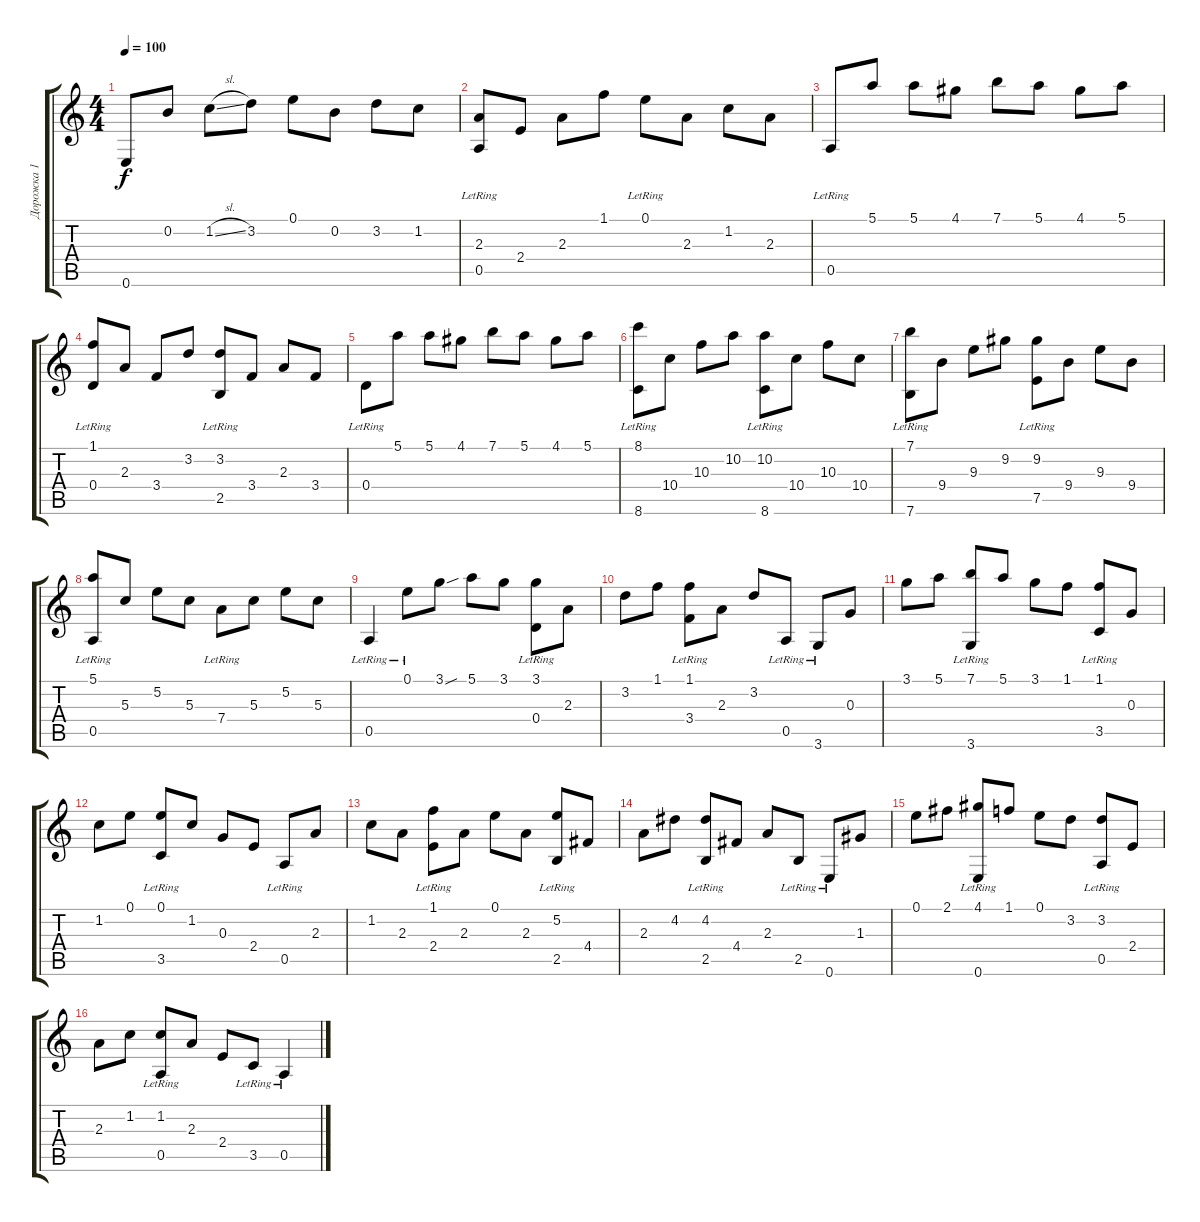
\track ("Дорожка 1" "Дорожка 1") {instrument electricguitarjazz}
\staff {score tabs}
\tuning (E4 B3 G3 D3 A2 E2) {hide}
\ts (4 4)
\tempo 100
\clef g2
\ks c
0.6{t}.8{dy f} 0.2.8 1.2{sl}.8 3.2.8 0.1.8 0.2.8 3.2.8 1.2.8 |
(2.3{lr} 0.5).8 2.4.8 2.3.8 1.1.8 0.1{lr}.8 2.3.8 1.2.8 2.3.8 |
0.5{lr}.8 5.1.8 5.1.8 4.1.8 7.1.8 5.1.8 4.1.8 5.1.8 |
(1.1{lr} 0.4).8 2.3.8 3.4.8 3.2.8 (3.2{lr} 2.5).8 3.4.8 2.3.8 3.4.8 |
0.4{lr}.8 5.1.8 5.1.8 4.1.8 7.1.8 5.1.8 4.1.8 5.1.8 |
(8.1{lr} 8.6).8 10.4.8 10.3.8 10.2.8 (10.2{lr} 8.6).8 10.4.8 10.3.8 10.4.8 |
(7.1{lr} 7.6).8 9.4.8 9.3.8 9.2.8 (9.2{lr} 7.5).8 9.4.8 9.3.8 9.4.8 |
(5.1{lr} 0.5).8 5.3.8 5.2.8 5.3.8 7.4{lr}.8 5.3.8 5.2.8 5.3.8 |
0.5{lr}.4 0.1{lr}.8 3.1{sou}.8 5.1.8 3.1.8 (3.1{lr} 0.4).8 2.3.8 |
3.2.8 1.1.8 (1.1{lr} 3.4).8 2.3.8 3.2.8 0.5{lr}.8 3.6{lr}.8 0.3.8 |
3.1.8 5.1.8 (7.1{lr} 3.6).8 5.1.8 3.1.8 1.1.8 (1.1{lr} 3.5).8 0.3.8 |
1.2.8 0.1.8 (0.1{lr} 3.5).8 1.2.8 0.3.8 2.4.8 0.5{lr}.8 2.3.8 |
1.2.8 2.3.8 (1.1{lr} 2.4).8 2.3.8 0.1.8 2.3.8 (5.2{lr} 2.5).8 4.4.8 |
2.3.8 4.2.8 (4.2{lr} 2.5).8 4.4.8 2.3.8 2.5{lr}.8 0.6{lr}.8 1.3.8 |
0.1.8 2.1.8 (4.1{lr} 0.6).8 1.1.8 0.1.8 3.2.8 (3.2{lr} 0.5).8 2.4.8 |
2.3.8 1.2.8 (1.2{lr} 0.5).8 2.3.8 2.4.8 3.5{lr}.8 0.5{lr}.4
